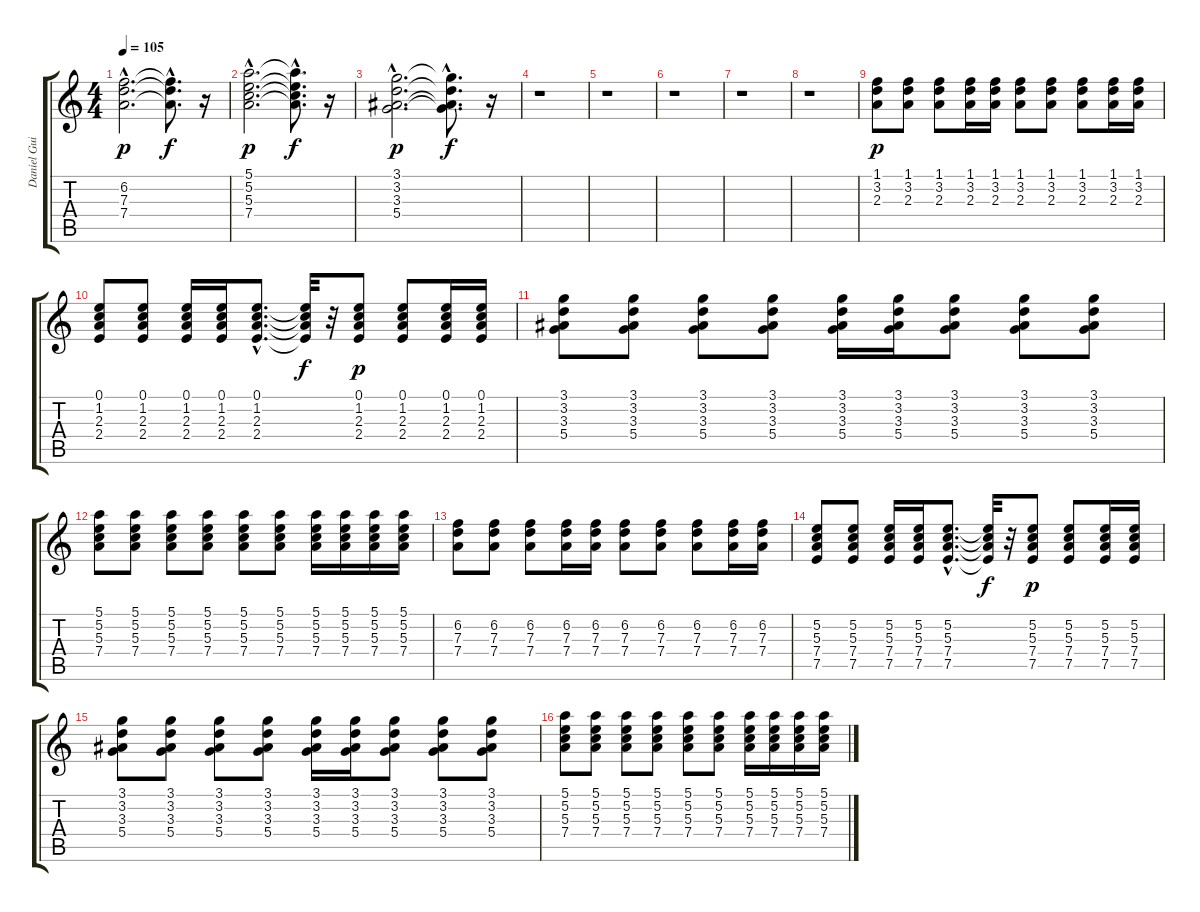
\track ("Daniel Guitar 2" "Daniel Gui") {instrument acousticguitarnylon}
\staff {score tabs}
\tuning (E4 B3 G3 D3 A2 E2) {hide}
\ts (4 4)
\tempo 105
\clef g2
\ks c
(6.2{hac} 7.3{hac} 7.4{hac}).2{d dy p} (6.2{hac t} 7.3{hac t} 7.4{hac t}).8{d dy f} r.16 |
(5.1{hac} 5.2{hac} 5.3{hac} 7.4{hac}).2{d dy p} (5.1{hac t} 5.2{hac t} 5.3{hac t} 7.4{hac t}).8{d dy f} r.16 |
(3.1{hac} 3.2{hac} 3.3{hac} 5.4{hac}).2{d dy p} (3.1{hac t} 3.2{hac t} 3.3{hac t} 5.4{hac t}).8{d dy f} r.16 |
r.1 |
r.1 |
r.1 |
r.1 |
r.1 |
(1.1 3.2 2.3).8{dy p} (1.1 3.2 2.3).8 (1.1 3.2 2.3).8 (1.1 3.2 2.3).16 (1.1 3.2 2.3).16 (1.1 3.2 2.3).8 (1.1 3.2 2.3).8 (1.1 3.2 2.3).8 (1.1 3.2 2.3).16 (1.1 3.2 2.3).16 |
(0.1 1.2 2.3 2.4).8 (0.1 1.2 2.3 2.4).8 (0.1 1.2 2.3 2.4).16 (0.1 1.2 2.3 2.4).16 (0.1{hac} 1.2{hac} 2.3{hac} 2.4{hac}).8{d} (0.1{t} 1.2{t} 2.3{t} 2.4{t}).32{dy f} r.32 (0.1 1.2 2.3 2.4).8{dy p} (0.1 1.2 2.3 2.4).8 (0.1 1.2 2.3 2.4).16 (0.1 1.2 2.3 2.4).16 |
(3.1 3.2 3.3 5.4).8 (3.1 3.2 3.3 5.4).8 (3.1 3.2 3.3 5.4).8 (3.1 3.2 3.3 5.4).8 (3.1 3.2 3.3 5.4).16 (3.1 3.2 3.3 5.4).16 (3.1 3.2 3.3 5.4).8 (3.1 3.2 3.3 5.4).8 (3.1 3.2 3.3 5.4).8 |
(5.1 5.2 5.3 7.4).8 (5.1 5.2 5.3 7.4).8 (5.1 5.2 5.3 7.4).8 (5.1 5.2 5.3 7.4).8 (5.1 5.2 5.3 7.4).8 (5.1 5.2 5.3 7.4).8 (5.1 5.2 5.3 7.4).16 (5.1 5.2 5.3 7.4).16 (5.1 5.2 5.3 7.4).16 (5.1 5.2 5.3 7.4).16 |
(6.2 7.3 7.4).8 (6.2 7.3 7.4).8 (6.2 7.3 7.4).8 (6.2 7.3 7.4).16 (6.2 7.3 7.4).16 (6.2 7.3 7.4).8 (6.2 7.3 7.4).8 (6.2 7.3 7.4).8 (6.2 7.3 7.4).16 (6.2 7.3 7.4).16 |
(5.2 5.3 7.4 7.5).8 (5.2 5.3 7.4 7.5).8 (5.2 5.3 7.4 7.5).16 (5.2 5.3 7.4 7.5).16 (5.2{hac} 5.3{hac} 7.4{hac} 7.5{hac}).8{d} (5.2{t} 5.3{t} 7.4{t} 7.5{t}).32{dy f} r.32 (5.2 5.3 7.4 7.5).8{dy p} (5.2 5.3 7.4 7.5).8 (5.2 5.3 7.4 7.5).16 (5.2 5.3 7.4 7.5).16 |
(3.1 3.2 3.3 5.4).8 (3.1 3.2 3.3 5.4).8 (3.1 3.2 3.3 5.4).8 (3.1 3.2 3.3 5.4).8 (3.1 3.2 3.3 5.4).16 (3.1 3.2 3.3 5.4).16 (3.1 3.2 3.3 5.4).8 (3.1 3.2 3.3 5.4).8 (3.1 3.2 3.3 5.4).8 |
(5.1 5.2 5.3 7.4).8 (5.1 5.2 5.3 7.4).8 (5.1 5.2 5.3 7.4).8 (5.1 5.2 5.3 7.4).8 (5.1 5.2 5.3 7.4).8 (5.1 5.2 5.3 7.4).8 (5.1 5.2 5.3 7.4).16 (5.1 5.2 5.3 7.4).16 (5.1 5.2 5.3 7.4).16 (5.1 5.2 5.3 7.4).16
